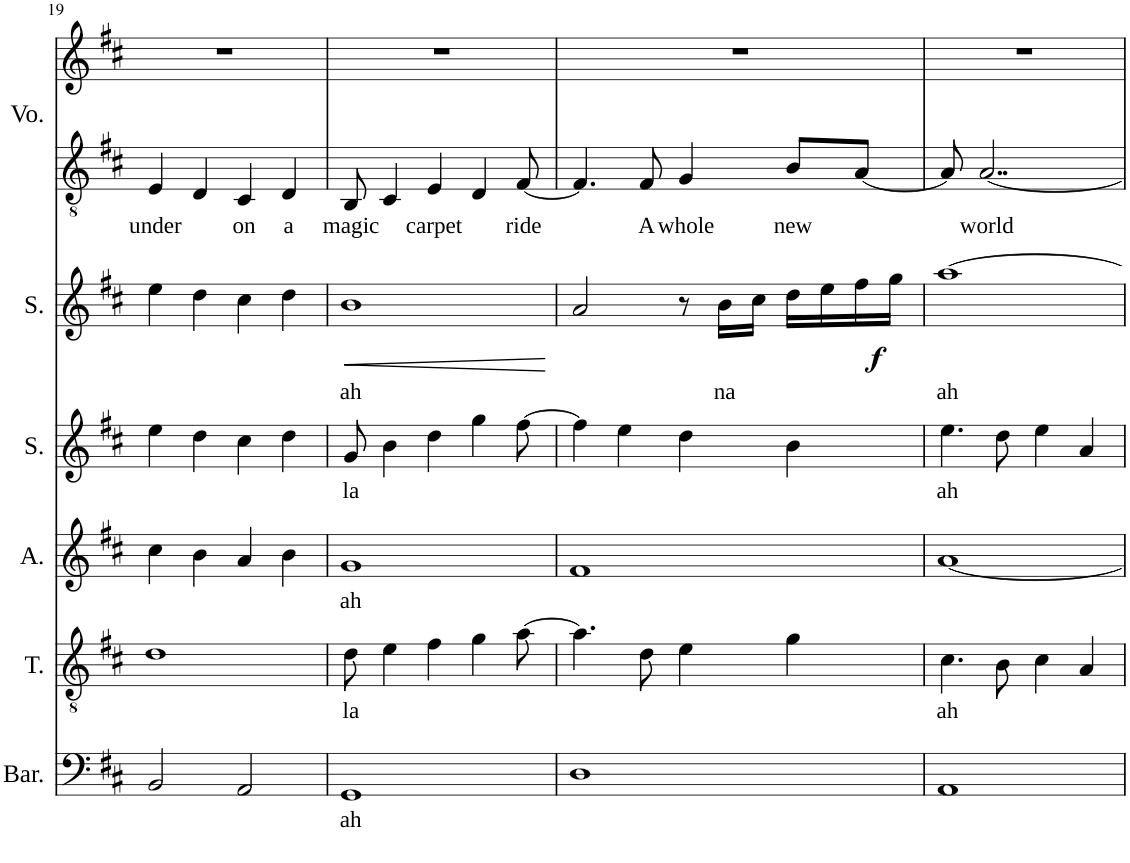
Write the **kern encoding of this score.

**kern	**text	**kern	**text	**kern	**text	**kern	**text	**kern	**text	**dynam	**kern	**text	**kern
*part6	*part6	*part5	*part5	*part4	*part4	*part3	*part3	*part2	*part2	*part2	*part1	*part1	*part1
*staff7	*staff7	*staff6	*staff6	*staff5	*staff5	*staff4	*staff4	*staff3	*staff3	*staff3	*staff2	*staff2	*staff1
*I"Baritone	*	*I"Tenor	*	*I"Alto	*	*I"Soprano	*	*I"Soprano	*	*	*I"Voice	*	*
*I'Bar.	*	*I'T.	*	*I'A.	*	*I'S.	*	*I'S.	*	*	*I'Vo.	*	*
!!LO:PB:g=z
*clefF4	*	*clefGv2	*	*clefG2	*	*clefG2	*	*clefG2	*	*	*clefGv2	*	*clefG2
*k[f#c#]	*	*k[f#c#]	*	*k[f#c#]	*	*k[f#c#]	*	*k[f#c#]	*	*	*k[f#c#]	*	*k[f#c#]
*M4/4	*	*M4/4	*	*M4/4	*	*M4/4	*	*M4/4	*	*	*M4/4	*	*M4/4
=19	=19	=19	=19	=19	=19	=19	=19	=19	=19	=19	=19	=19	=19
!	!	!	!	!	!	!	!	!	!	!	!	!LO:LY:b	!
2BB/	.	1d	.	4cc#\	.	4ee\	.	4ee\	.	.	4E/	under	1r
.	.	.	.	4b\	.	4dd\	.	4dd\	.	.	4D/	.	.
!	!	!	!	!	!	!	!	!	!	!	!	!LO:LY:b	!
2AA/	.	.	.	4a/	.	4cc#\	.	4cc#\	.	.	4C#/	on	.
!	!	!	!	!	!	!	!	!	!	!	!	!LO:LY:b	!
.	.	.	.	4b\	.	4dd\	.	4dd\	.	.	4D/	a	.
=20	=20	=20	=20	=20	=20	=20	=20	=20	=20	=20	=20	=20	=20
!	!LO:LY:b	!	!LO:LY:b	!	!LO:LY:b	!	!LO:LY:b	!	!LO:LY:b	!LO:HP:b	!	!LO:LY:b	!
1GG	ah	8d\	la	1g	ah	8g/	la	1b	ah	<	8BB/	magic	1r
.	.	4e\	.	.	.	4b\	.	.	.	.	4C#/	.	.
!	!	!	!	!	!	!	!	!	!	!	!	!LO:LY:b	!
.	.	4f#\	.	.	.	4dd\	.	.	.	.	4E/	carpet	.
.	.	4g\	.	.	.	4gg\	.	.	.	.	4D/	.	.
!	!	!	!	!	!	!	!	!	!	!	!	!LO:LY:b	!
.	.	[8a\	.	.	.	[8ff#\	.	.	.	.	[8F#/	ride	.
.	.	.	.	.	.	.	.	.	.	[	.	.	.
=21	=21	=21	=21	=21	=21	=21	=21	=21	=21	=21	=21	=21	=21
1D	.	4.a\]	.	1f#	.	4ff#\]	.	2a/	.	.	4.F#/]	.	1r
.	.	.	.	.	.	4ee\	.	.	.	.	.	.	.
!	!	!	!	!	!	!	!	!	!	!	!	!LO:LY:b	!
.	.	8d\	.	.	.	.	.	.	.	.	8F#/	A	.
!	!	!	!	!	!	!	!	!	!	!	!	!LO:LY:b	!
.	.	4e\	.	.	.	4dd\	.	8r	.	.	4G/	whole	.
!	!	!	!	!	!	!	!	!	!LO:LY:b	!	!	!	!
.	.	.	.	.	.	.	.	16b\LL	na	.	.	.	.
.	.	.	.	.	.	.	.	16cc#\JJ	.	.	.	.	.
!	!	!	!	!	!	!	!	!	!	!	!	!LO:LY:b	!
.	.	4g\	.	.	.	4b\	.	16dd\LL	.	.	8B/L	new	.
.	.	.	.	.	.	.	.	16ee\	.	.	.	.	.
!	!	!	!	!	!	!	!	!	!	!LO:DY:b	!	!	!
.	.	.	.	.	.	.	.	16ff#\	.	f	[8A/J	.	.
.	.	.	.	.	.	.	.	16gg\JJ	.	.	.	.	.
=22	=22	=22	=22	=22	=22	=22	=22	=22	=22	=22	=22	=22	=22
!	!	!	!LO:LY:b	!	!	!	!LO:LY:b	!	!LO:LY:b	!	!	!	!
1AA	.	4.c#\	ah	[1a	.	4.ee\	ah	[1aa	ah	.	8A/]	.	1r
!	!	!	!	!	!	!	!	!	!	!	!	!LO:LY:b	!
.	.	.	.	.	.	.	.	.	.	.	[2..A/	world	.
.	.	8B\	.	.	.	8dd\	.	.	.	.	.	.	.
.	.	4c#\	.	.	.	4ee\	.	.	.	.	.	.	.
.	.	4A/	.	.	.	4a/	.	.	.	.	.	.	.
=	=	=	=	=	=	=	=	=	=	=	=	=	=
*-	*-	*-	*-	*-	*-	*-	*-	*-	*-	*-	*-	*-	*-
